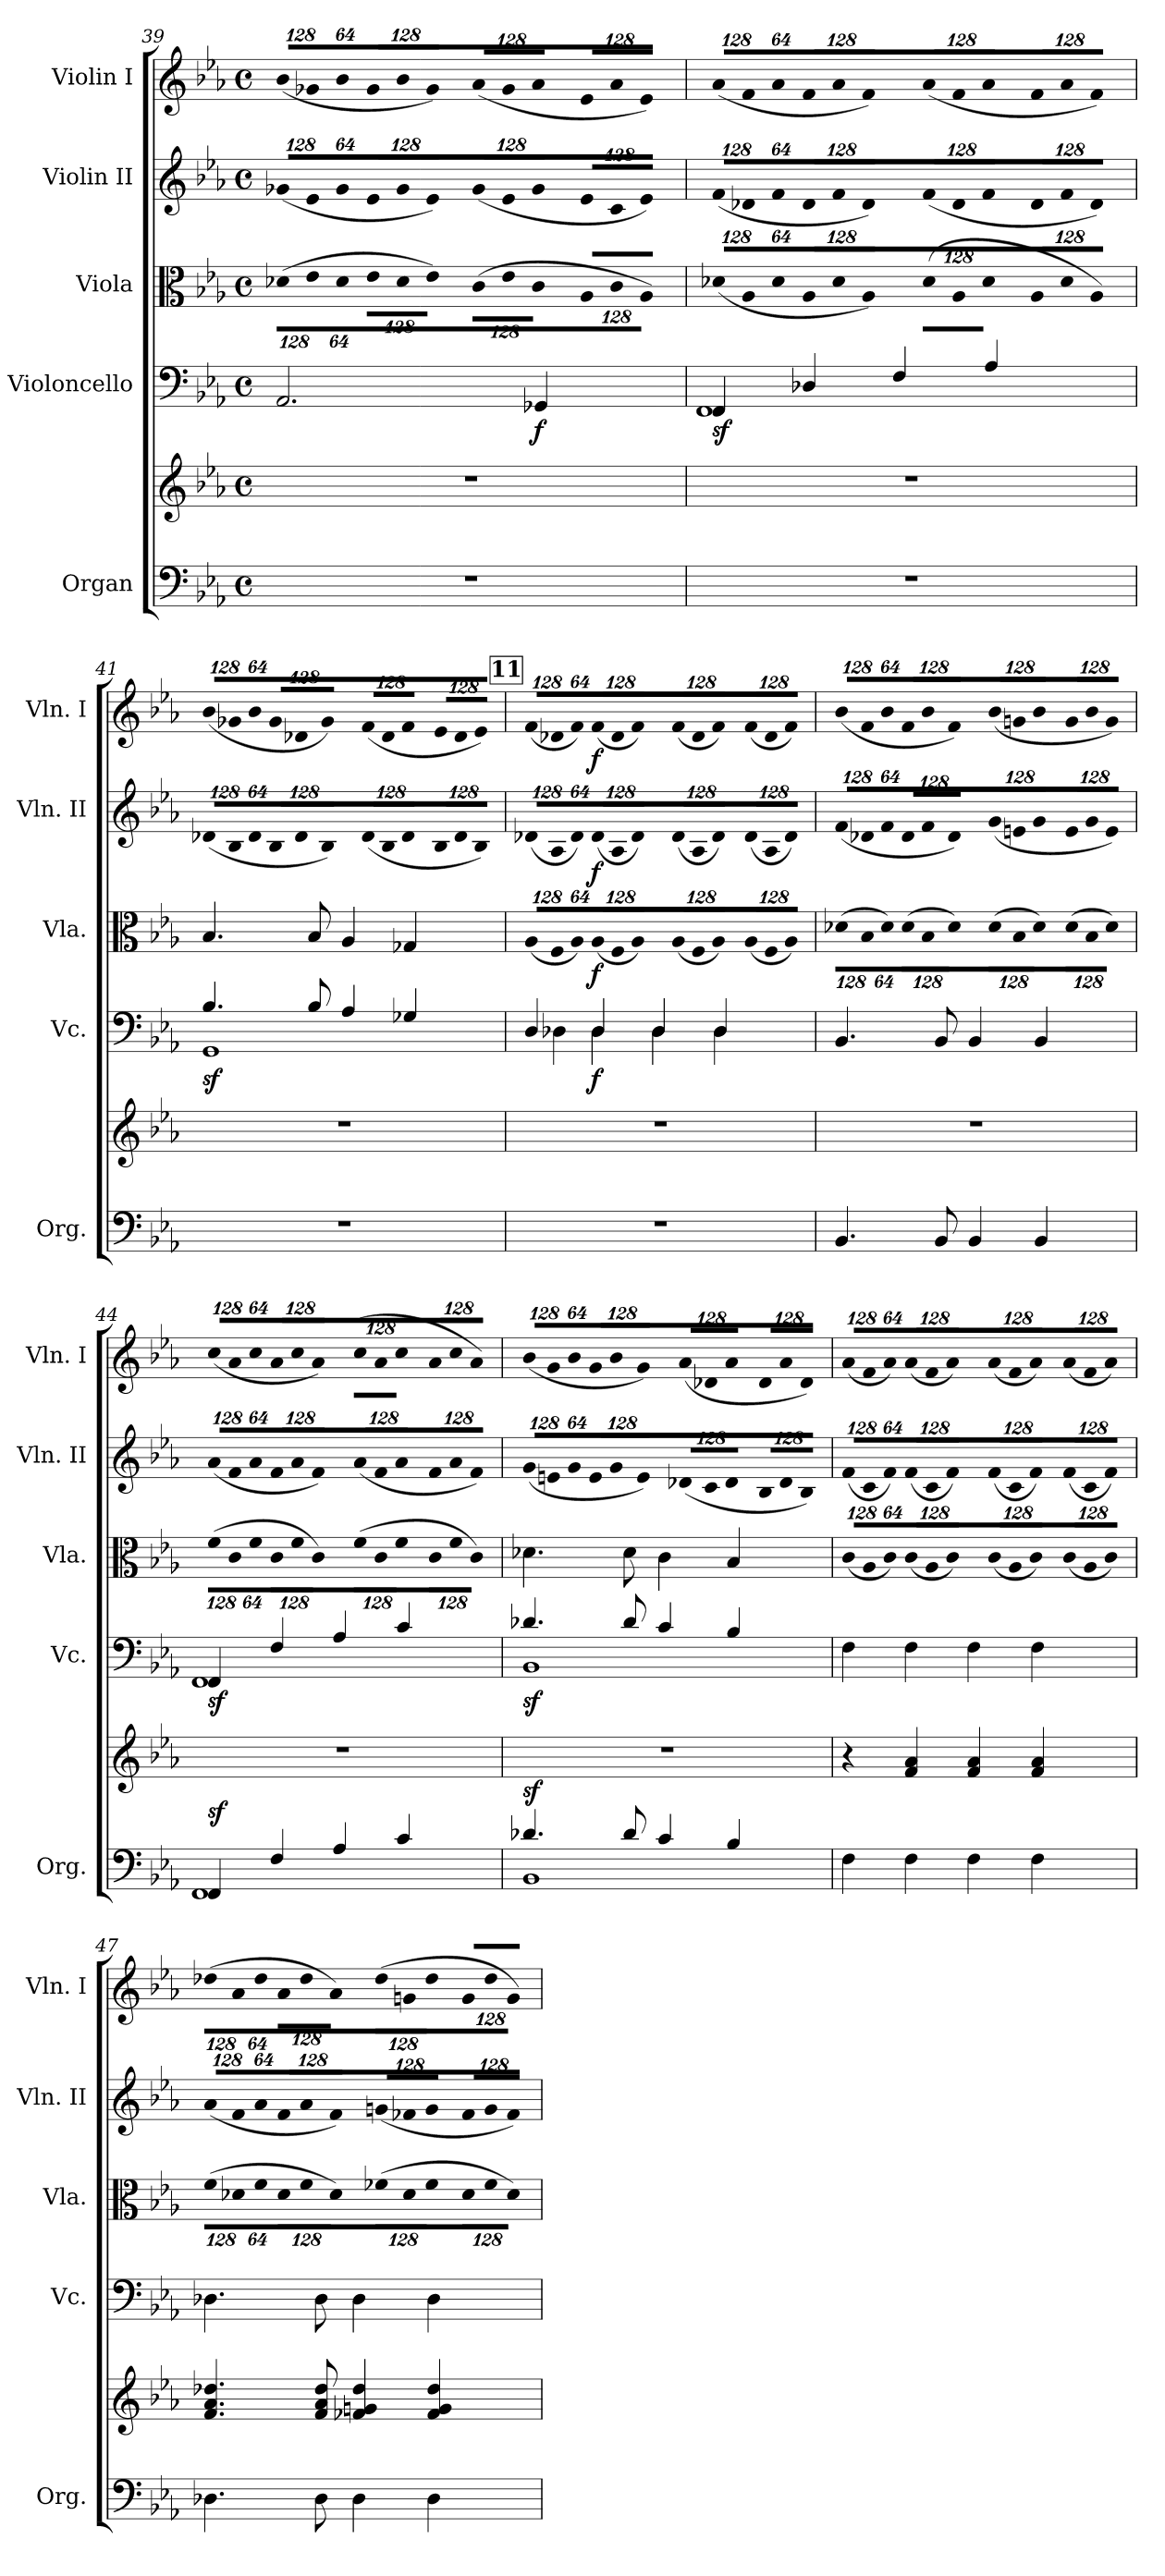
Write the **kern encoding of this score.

**kern	**kern	**dynam	**kern	**dynam	**kern	**dynam	**kern	**dynam	**kern	**dynam
*part5	*part5	*part5	*part4	*part4	*part3	*part3	*part2	*part2	*part1	*part1
*staff6	*staff5	*staff5/6	*staff4	*staff4	*staff3	*staff3	*staff2	*staff2	*staff1	*staff1
*I"Organ	*	*	*I"Violoncello	*	*I"Viola	*	*I"Violin II	*	*I"Violin I	*
*I'Org.	*	*	*I'Vc.	*	*I'Vla.	*	*I'Vln. II	*	*I'Vln. I	*
*clefF4	*clefG2	*	*clefF4	*	*clefC3	*	*clefG2	*	*clefG2	*
*k[b-e-a-]	*k[b-e-a-]	*	*k[b-e-a-]	*	*k[b-e-a-]	*	*k[b-e-a-]	*	*k[b-e-a-]	*
*E-:	*E-:	*	*E-:	*	*E-:	*	*E-:	*	*E-:	*
*M4/4	*M4/4	*	*M4/4	*	*M4/4	*	*M4/4	*	*M4/4	*
*met(c)	*met(c)	*	*met(c)	*	*met(c)	*	*met(c)	*	*met(c)	*
*	*	*	*	*	*Xbrackettup	*	*	*	*	*
=39	=39	=39	=39	=39	=39	=39	=39	=39	=39	=39
!	!	!	!	!	!LO:N:vis=8	!	!	!	!	!
*	*	*	*	*	*	*	*Xbrackettup	*	*	*
!	!	!	!	!	!	!	!LO:N:vis=8	!	!	!
*	*	*	*	*	*	*	*	*	*Xbrackettup	*
!	!	!	!	!	!	!	!	!	!LO:N:vis=8	!
1r	1r	.	2.AA-i/	.	(1024%85d-Xi\L	.	(1024%85g-Xi/L	.	(1024%85b-i/L	.
!	!	!	!	!	!LO:N:vis=8	!	!LO:N:vis=8	!	!LO:N:vis=8	!
.	.	.	.	.	1024%85e-i\	.	1024%85e-i/	.	1024%85g-Xi/	.
!	!	!	!	!	!LO:N:vis=8	!	!LO:N:vis=8	!	!LO:N:vis=8	!
.	.	.	.	.	512%43d-i\J	.	512%43g-i/J	.	512%43b-i/J	.
!	!	!	!	!	!LO:N:vis=8	!	!LO:N:vis=8	!	!LO:N:vis=8	!
.	.	.	.	.	1024%85e-i\L	.	1024%85e-i/L	.	1024%85g-i/L	.
!	!	!	!	!	!LO:N:vis=8	!	!LO:N:vis=8	!	!LO:N:vis=8	!
.	.	.	.	.	1024%85d-i\	.	1024%85g-i/	.	1024%85b-i/	.
!	!	!	!	!	!LO:N:vis=8	!	!LO:N:vis=8	!	!LO:N:vis=8	!
.	.	.	.	.	512%43e-i\J)	.	512%43e-i/J)	.	512%43g-i/J)	.
!	!	!	!	!	!LO:N:vis=8	!	!LO:N:vis=8	!	!LO:N:vis=8	!
.	.	.	.	.	(1024%85ci\L	.	(1024%85g-i/L	.	(1024%85a-i/L	.
!	!	!	!	!	!LO:N:vis=8	!	!LO:N:vis=8	!	!LO:N:vis=8	!
.	.	.	.	.	1024%85e-i\	.	1024%85e-i/	.	1024%85g-i/	.
!	!	!	!	!	!LO:N:vis=8	!	!LO:N:vis=8	!	!LO:N:vis=8	!
.	.	.	.	.	512%43ci\J	.	512%43g-i/J	.	512%43a-i/J	.
!	!	!	!	!	!LO:N:vis=8	!	!LO:N:vis=8	!	!LO:N:vis=8	!
.	.	.	4GG-Xi/	f	1024%85A-i/L	.	1024%85e-i/L	.	1024%85e-i/L	.
!	!	!	!	!	!LO:N:vis=8	!	!LO:N:vis=8	!	!LO:N:vis=8	!
.	.	.	.	.	1024%85ci/	.	1024%85ci/	.	1024%85a-i/	.
!	!	!	!	!	!LO:N:vis=8	!	!LO:N:vis=8	!	!LO:N:vis=8	!
.	.	.	.	.	512%43A-i/J)	.	512%43e-i/J)	.	512%43e-i/J)	.
!!LO:LB:g=z
=40	=40	=40	=40	=40	=40	=40	=40	=40	=40	=40
*	*	*	*^	*	*	*	*	*	*	*
!	!	!	!	!	!	!LO:N:vis=8	!	!LO:N:vis=8	!	!LO:N:vis=8	!
1r	1r	.	4FFi/	1FFi	sf	(1024%85d-Xi\L	.	(1024%85fi/L	.	(1024%85a-i/L	.
!	!	!	!	!	!	!LO:N:vis=8	!	!LO:N:vis=8	!	!LO:N:vis=8	!
.	.	.	.	.	.	1024%85A-i\	.	1024%85d-Xi/	.	1024%85fi/	.
!	!	!	!	!	!	!LO:N:vis=8	!	!LO:N:vis=8	!	!LO:N:vis=8	!
.	.	.	.	.	.	512%43d-i\J	.	512%43fi/J	.	512%43a-i/J	.
!	!	!	!	!	!	!LO:N:vis=8	!	!LO:N:vis=8	!	!LO:N:vis=8	!
.	.	.	4D-Xi/	.	.	1024%85A-i/L	.	1024%85d-i/L	.	1024%85fi/L	.
!	!	!	!	!	!	!LO:N:vis=8	!	!LO:N:vis=8	!	!LO:N:vis=8	!
.	.	.	.	.	.	1024%85d-i/	.	1024%85fi/	.	1024%85a-i/	.
!	!	!	!	!	!	!LO:N:vis=8	!	!LO:N:vis=8	!	!LO:N:vis=8	!
.	.	.	.	.	.	512%43A-i/J)	.	512%43d-i/J)	.	512%43fi/J)	.
!	!	!	!	!	!	!LO:N:vis=8	!	!LO:N:vis=8	!	!LO:N:vis=8	!
.	.	.	4Fi/	.	.	(1024%85d-i\L	.	(1024%85fi/L	.	(1024%85a-i/L	.
!	!	!	!	!	!	!LO:N:vis=8	!	!LO:N:vis=8	!	!LO:N:vis=8	!
.	.	.	.	.	.	1024%85A-i\	.	1024%85d-i/	.	1024%85fi/	.
!	!	!	!	!	!	!LO:N:vis=8	!	!LO:N:vis=8	!	!LO:N:vis=8	!
.	.	.	.	.	.	512%43d-i\J	.	512%43fi/J	.	512%43a-i/J	.
!	!	!	!	!	!	!LO:N:vis=8	!	!LO:N:vis=8	!	!LO:N:vis=8	!
.	.	.	4A-i/	.	.	1024%85A-i/L	.	1024%85d-i/L	.	1024%85fi/L	.
!	!	!	!	!	!	!LO:N:vis=8	!	!LO:N:vis=8	!	!LO:N:vis=8	!
.	.	.	.	.	.	1024%85d-i/	.	1024%85fi/	.	1024%85a-i/	.
!	!	!	!	!	!	!LO:N:vis=8	!	!LO:N:vis=8	!	!LO:N:vis=8	!
.	.	.	.	.	.	512%43A-i/J)	.	512%43d-i/J)	.	512%43fi/J)	.
=41	=41	=41	=41	=41	=41	=41	=41	=41	=41	=41	=41
!	!	!	!	!	!	!	!	!LO:N:vis=8	!	!LO:N:vis=8	!
1r	1r	.	4.B-i/	1GGi	sf	4.B-i/	.	(1024%85d-Xi/L	.	(1024%85b-i/L	.
!	!	!	!	!	!	!	!	!LO:N:vis=8	!	!LO:N:vis=8	!
.	.	.	.	.	.	.	.	1024%85B-i/	.	1024%85g-Xi/	.
!	!	!	!	!	!	!	!	!LO:N:vis=8	!	!LO:N:vis=8	!
.	.	.	.	.	.	.	.	512%43d-i/J	.	512%43b-i/J	.
!	!	!	!	!	!	!	!	!LO:N:vis=8	!	!LO:N:vis=8	!
.	.	.	.	.	.	.	.	1024%85B-i/L	.	1024%85g-i/L	.
!	!	!	!	!	!	!	!	!LO:N:vis=8	!	!LO:N:vis=8	!
.	.	.	.	.	.	.	.	1024%85d-i/	.	1024%85d-Xi/	.
.	.	.	8B-i/	.	.	8B-i/	.	.	.	.	.
!	!	!	!	!	!	!	!	!LO:N:vis=8	!	!LO:N:vis=8	!
.	.	.	.	.	.	.	.	512%43B-i/J)	.	512%43g-i/J)	.
!	!	!	!	!	!	!	!	!LO:N:vis=8	!	!LO:N:vis=8	!
.	.	.	4A-i/	.	.	4A-i/	.	(1024%85d-i/L	.	(1024%85fi/L	.
!	!	!	!	!	!	!	!	!LO:N:vis=8	!	!LO:N:vis=8	!
.	.	.	.	.	.	.	.	1024%85B-i/	.	1024%85d-i/	.
!	!	!	!	!	!	!	!	!LO:N:vis=8	!	!LO:N:vis=8	!
.	.	.	.	.	.	.	.	512%43d-i/J	.	512%43fi/J	.
!	!	!	!	!	!	!	!	!LO:N:vis=8	!	!LO:N:vis=8	!
.	.	.	4G-Xi/	.	.	4G-Xi/	.	1024%85B-i/L	.	1024%85e-i/L	.
!	!	!	!	!	!	!	!	!LO:N:vis=8	!	!LO:N:vis=8	!
.	.	.	.	.	.	.	.	1024%85d-i/	.	1024%85d-i/	.
!	!	!	!	!	!	!	!	!LO:N:vis=8	!	!LO:N:vis=8	!
.	.	.	.	.	.	.	.	512%43B-i/J)	.	512%43e-i/J)	.
!!LO:REH:place=s1:B:color=#000000:enc=box:fs=19.9975:t=11
=42	=42	=42	=42	=42	=42	=42	=42	=42	=42	=42	=42
!	!	!	!	!	!	!LO:N:vis=8	!	!LO:N:vis=8	!	!LO:N:vis=8	!
1r	1r	.	4Di/	4D-Xi\	.	(1024%85A-i/L	.	(1024%85d-Xi/L	.	(1024%85fi/L	.
!	!	!	!	!	!	!LO:N:vis=8	!	!LO:N:vis=8	!	!LO:N:vis=8	!
.	.	.	.	.	.	1024%85Fi/	.	1024%85A-i/	.	1024%85d-Xi/	.
!	!	!	!	!	!	!LO:N:vis=8	!	!LO:N:vis=8	!	!LO:N:vis=8	!
.	.	.	.	.	.	512%43A-i/J)	.	512%43d-i/J)	.	512%43fi/J)	.
!	!	!	!	!	!	!LO:N:vis=8	!	!LO:N:vis=8	!	!LO:N:vis=8	!
.	.	.	4D-i/	4D-i\	f	(1024%85A-i/L	f	(1024%85d-i/L	f	(1024%85fi/L	f
!	!	!	!	!	!	!LO:N:vis=8	!	!LO:N:vis=8	!	!LO:N:vis=8	!
.	.	.	.	.	.	1024%85Fi/	.	1024%85A-i/	.	1024%85d-i/	.
!	!	!	!	!	!	!LO:N:vis=8	!	!LO:N:vis=8	!	!LO:N:vis=8	!
.	.	.	.	.	.	512%43A-i/J)	.	512%43d-i/J)	.	512%43fi/J)	.
!	!	!	!	!	!	!LO:N:vis=8	!	!LO:N:vis=8	!	!LO:N:vis=8	!
.	.	.	4D-i/	4D-i\	.	(1024%85A-i/L	.	(1024%85d-i/L	.	(1024%85fi/L	.
!	!	!	!	!	!	!LO:N:vis=8	!	!LO:N:vis=8	!	!LO:N:vis=8	!
.	.	.	.	.	.	1024%85Fi/	.	1024%85A-i/	.	1024%85d-i/	.
!	!	!	!	!	!	!LO:N:vis=8	!	!LO:N:vis=8	!	!LO:N:vis=8	!
.	.	.	.	.	.	512%43A-i/J)	.	512%43d-i/J)	.	512%43fi/J)	.
!	!	!	!	!	!	!LO:N:vis=8	!	!LO:N:vis=8	!	!LO:N:vis=8	!
.	.	.	4D-i/	4D-i\	.	(1024%85A-i/L	.	(1024%85d-i/L	.	(1024%85fi/L	.
!	!	!	!	!	!	!LO:N:vis=8	!	!LO:N:vis=8	!	!LO:N:vis=8	!
.	.	.	.	.	.	1024%85Fi/	.	1024%85A-i/	.	1024%85d-i/	.
!	!	!	!	!	!	!LO:N:vis=8	!	!LO:N:vis=8	!	!LO:N:vis=8	!
.	.	.	.	.	.	512%43A-i/J)	.	512%43d-i/J)	.	512%43fi/J)	.
*	*	*	*v	*v	*	*	*	*	*	*	*
!!LO:PB:g=z
=43	=43	=43	=43	=43	=43	=43	=43	=43	=43	=43
!	!	!	!	!	!LO:N:vis=8	!	!LO:N:vis=8	!	!LO:N:vis=8	!
4.BB-i/	1r	.	4.BB-i/	.	(1024%85d-Xi\L	.	(1024%85fi/L	.	(1024%85b-i/L	.
!	!	!	!	!	!LO:N:vis=8	!	!LO:N:vis=8	!	!LO:N:vis=8	!
.	.	.	.	.	1024%85B-i\	.	1024%85d-Xi/	.	1024%85fi/	.
!	!	!	!	!	!LO:N:vis=8	!	!LO:N:vis=8	!	!LO:N:vis=8	!
.	.	.	.	.	512%43d-i\J)	.	512%43fi/J	.	512%43b-i/J	.
!	!	!	!	!	!LO:N:vis=8	!	!LO:N:vis=8	!	!LO:N:vis=8	!
.	.	.	.	.	(1024%85d-i\L	.	1024%85d-i/L	.	1024%85fi/L	.
!	!	!	!	!	!LO:N:vis=8	!	!LO:N:vis=8	!	!LO:N:vis=8	!
.	.	.	.	.	1024%85B-i\	.	1024%85fi/	.	1024%85b-i/	.
8BB-i/	.	.	8BB-i/	.	.	.	.	.	.	.
!	!	!	!	!	!LO:N:vis=8	!	!LO:N:vis=8	!	!LO:N:vis=8	!
.	.	.	.	.	512%43d-i\J)	.	512%43d-i/J)	.	512%43fi/J)	.
!	!	!	!	!	!LO:N:vis=8	!	!LO:N:vis=8	!	!LO:N:vis=8	!
4BB-i/	.	.	4BB-i/	.	(1024%85d-i\L	.	(1024%85gi/L	.	(1024%85b-i/L	.
!	!	!	!	!	!LO:N:vis=8	!	!LO:N:vis=8	!	!LO:N:vis=8	!
.	.	.	.	.	1024%85B-i\	.	1024%85eni/	.	1024%85gni/	.
!	!	!	!	!	!LO:N:vis=8	!	!LO:N:vis=8	!	!LO:N:vis=8	!
.	.	.	.	.	512%43d-i\J)	.	512%43gi/J	.	512%43b-i/J	.
!	!	!	!	!	!LO:N:vis=8	!	!LO:N:vis=8	!	!LO:N:vis=8	!
4BB-i/	.	.	4BB-i/	.	(1024%85d-i\L	.	1024%85ei/L	.	1024%85gi/L	.
!	!	!	!	!	!LO:N:vis=8	!	!LO:N:vis=8	!	!LO:N:vis=8	!
.	.	.	.	.	1024%85B-i\	.	1024%85gi/	.	1024%85b-i/	.
!	!	!	!	!	!LO:N:vis=8	!	!LO:N:vis=8	!	!LO:N:vis=8	!
.	.	.	.	.	512%43d-i\J)	.	512%43ei/J)	.	512%43gi/J)	.
=44	=44	=44	=44	=44	=44	=44	=44	=44	=44	=44
*^	*	*	*^	*	*	*	*	*	*	*
!	!	!	!	!	!	!	!LO:N:vis=8	!	!LO:N:vis=8	!	!LO:N:vis=8	!
4FFi/	1FFi	1r	sf	4FFi/	1FFi	sf	(1024%85fi\L	.	(1024%85a-i/L	.	(1024%85cci\L	.
!	!	!	!	!	!	!	!LO:N:vis=8	!	!LO:N:vis=8	!	!LO:N:vis=8	!
.	.	.	.	.	.	.	1024%85ci\	.	1024%85fi/	.	1024%85a-i\	.
!	!	!	!	!	!	!	!LO:N:vis=8	!	!LO:N:vis=8	!	!LO:N:vis=8	!
.	.	.	.	.	.	.	512%43fi\J	.	512%43a-i/J	.	512%43cci\J	.
!	!	!	!	!	!	!	!LO:N:vis=8	!	!LO:N:vis=8	!	!LO:N:vis=8	!
4Fi/	.	.	.	4Fi/	.	.	1024%85ci\L	.	1024%85fi/L	.	1024%85a-i/L	.
!	!	!	!	!	!	!	!LO:N:vis=8	!	!LO:N:vis=8	!	!LO:N:vis=8	!
.	.	.	.	.	.	.	1024%85fi\	.	1024%85a-i/	.	1024%85cci/	.
!	!	!	!	!	!	!	!LO:N:vis=8	!	!LO:N:vis=8	!	!LO:N:vis=8	!
.	.	.	.	.	.	.	512%43ci\J)	.	512%43fi/J)	.	512%43a-i/J)	.
!	!	!	!	!	!	!	!LO:N:vis=8	!	!LO:N:vis=8	!	!LO:N:vis=8	!
4A-i/	.	.	.	4A-i/	.	.	(1024%85fi\L	.	(1024%85a-i/L	.	(1024%85cci\L	.
!	!	!	!	!	!	!	!LO:N:vis=8	!	!LO:N:vis=8	!	!LO:N:vis=8	!
.	.	.	.	.	.	.	1024%85ci\	.	1024%85fi/	.	1024%85a-i\	.
!	!	!	!	!	!	!	!LO:N:vis=8	!	!LO:N:vis=8	!	!LO:N:vis=8	!
.	.	.	.	.	.	.	512%43fi\J	.	512%43a-i/J	.	512%43cci\J	.
!	!	!	!	!	!	!	!LO:N:vis=8	!	!LO:N:vis=8	!	!LO:N:vis=8	!
4ci/	.	.	.	4ci/	.	.	1024%85ci\L	.	1024%85fi/L	.	1024%85a-i/L	.
!	!	!	!	!	!	!	!LO:N:vis=8	!	!LO:N:vis=8	!	!LO:N:vis=8	!
.	.	.	.	.	.	.	1024%85fi\	.	1024%85a-i/	.	1024%85cci/	.
!	!	!	!	!	!	!	!LO:N:vis=8	!	!LO:N:vis=8	!	!LO:N:vis=8	!
.	.	.	.	.	.	.	512%43ci\J)	.	512%43fi/J)	.	512%43a-i/J)	.
=45	=45	=45	=45	=45	=45	=45	=45	=45	=45	=45	=45	=45
!	!	!	!	!	!	!	!	!	!LO:N:vis=8	!	!LO:N:vis=8	!
4.d-Xi/	1BB-i	1r	sf	4.d-Xi/	1BB-i	sf	4.d-Xi\	.	(1024%85gi/L	.	(1024%85b-i/L	.
!	!	!	!	!	!	!	!	!	!LO:N:vis=8	!	!LO:N:vis=8	!
.	.	.	.	.	.	.	.	.	1024%85eni/	.	1024%85gi/	.
!	!	!	!	!	!	!	!	!	!LO:N:vis=8	!	!LO:N:vis=8	!
.	.	.	.	.	.	.	.	.	512%43gi/J	.	512%43b-i/J	.
!	!	!	!	!	!	!	!	!	!LO:N:vis=8	!	!LO:N:vis=8	!
.	.	.	.	.	.	.	.	.	1024%85ei/L	.	1024%85gi/L	.
!	!	!	!	!	!	!	!	!	!LO:N:vis=8	!	!LO:N:vis=8	!
.	.	.	.	.	.	.	.	.	1024%85gi/	.	1024%85b-i/	.
8d-i/	.	.	.	8d-i/	.	.	8d-i\	.	.	.	.	.
!	!	!	!	!	!	!	!	!	!LO:N:vis=8	!	!LO:N:vis=8	!
.	.	.	.	.	.	.	.	.	512%43ei/J)	.	512%43gi/J)	.
!	!	!	!	!	!	!	!	!	!LO:N:vis=8	!	!LO:N:vis=8	!
4ci/	.	.	.	4ci/	.	.	4ci\	.	(1024%85d-Xi/L	.	(1024%85a-i/L	.
!	!	!	!	!	!	!	!	!	!LO:N:vis=8	!	!LO:N:vis=8	!
.	.	.	.	.	.	.	.	.	1024%85ci/	.	1024%85d-Xi/	.
!	!	!	!	!	!	!	!	!	!LO:N:vis=8	!	!LO:N:vis=8	!
.	.	.	.	.	.	.	.	.	512%43d-i/J	.	512%43a-i/J	.
!	!	!	!	!	!	!	!	!	!LO:N:vis=8	!	!LO:N:vis=8	!
4B-i/	.	.	.	4B-i/	.	.	4B-i/	.	1024%85B-i/L	.	1024%85d-i/L	.
!	!	!	!	!	!	!	!	!	!LO:N:vis=8	!	!LO:N:vis=8	!
.	.	.	.	.	.	.	.	.	1024%85d-i/	.	1024%85a-i/	.
!	!	!	!	!	!	!	!	!	!LO:N:vis=8	!	!LO:N:vis=8	!
.	.	.	.	.	.	.	.	.	512%43B-i/J)	.	512%43d-i/J)	.
*v	*v	*	*	*v	*v	*	*	*	*	*	*	*
!!LO:LB:g=z
=46	=46	=46	=46	=46	=46	=46	=46	=46	=46	=46
!	!	!	!	!	!LO:N:vis=8	!	!LO:N:vis=8	!	!LO:N:vis=8	!
4Fi\	4r	.	4Fi\	.	(1024%85ci/L	.	(1024%85fi/L	.	(1024%85a-i/L	.
!	!	!	!	!	!LO:N:vis=8	!	!LO:N:vis=8	!	!LO:N:vis=8	!
.	.	.	.	.	1024%85A-i/	.	1024%85ci/	.	1024%85fi/	.
!	!	!	!	!	!LO:N:vis=8	!	!LO:N:vis=8	!	!LO:N:vis=8	!
.	.	.	.	.	512%43ci/J)	.	512%43fi/J)	.	512%43a-i/J)	.
!	!	!	!	!	!LO:N:vis=8	!	!LO:N:vis=8	!	!LO:N:vis=8	!
4Fi\	4fi/ 4a-i	.	4Fi\	.	(1024%85ci/L	.	(1024%85fi/L	.	(1024%85a-i/L	.
!	!	!	!	!	!LO:N:vis=8	!	!LO:N:vis=8	!	!LO:N:vis=8	!
.	.	.	.	.	1024%85A-i/	.	1024%85ci/	.	1024%85fi/	.
!	!	!	!	!	!LO:N:vis=8	!	!LO:N:vis=8	!	!LO:N:vis=8	!
.	.	.	.	.	512%43ci/J)	.	512%43fi/J)	.	512%43a-i/J)	.
!	!	!	!	!	!LO:N:vis=8	!	!LO:N:vis=8	!	!LO:N:vis=8	!
4Fi\	4fi/ 4a-i	.	4Fi\	.	(1024%85ci/L	.	(1024%85fi/L	.	(1024%85a-i/L	.
!	!	!	!	!	!LO:N:vis=8	!	!LO:N:vis=8	!	!LO:N:vis=8	!
.	.	.	.	.	1024%85A-i/	.	1024%85ci/	.	1024%85fi/	.
!	!	!	!	!	!LO:N:vis=8	!	!LO:N:vis=8	!	!LO:N:vis=8	!
.	.	.	.	.	512%43ci/J)	.	512%43fi/J)	.	512%43a-i/J)	.
!	!	!	!	!	!LO:N:vis=8	!	!LO:N:vis=8	!	!LO:N:vis=8	!
4Fi\	4fi/ 4a-i	.	4Fi\	.	(1024%85ci/L	.	(1024%85fi/L	.	(1024%85a-i/L	.
!	!	!	!	!	!LO:N:vis=8	!	!LO:N:vis=8	!	!LO:N:vis=8	!
.	.	.	.	.	1024%85A-i/	.	1024%85ci/	.	1024%85fi/	.
!	!	!	!	!	!LO:N:vis=8	!	!LO:N:vis=8	!	!LO:N:vis=8	!
.	.	.	.	.	512%43ci/J)	.	512%43fi/J)	.	512%43a-i/J)	.
=47	=47	=47	=47	=47	=47	=47	=47	=47	=47	=47
!	!	!	!	!	!LO:N:vis=8	!	!LO:N:vis=8	!	!LO:N:vis=8	!
4.D-Xi\	4.fi/ 4.a-i 4.dd-Xi	.	4.D-Xi\	.	(1024%85fi\L	.	(1024%85a-i/L	.	(1024%85dd-Xi\L	.
!	!	!	!	!	!LO:N:vis=8	!	!LO:N:vis=8	!	!LO:N:vis=8	!
.	.	.	.	.	1024%85d-Xi\	.	1024%85fi/	.	1024%85a-i\	.
!	!	!	!	!	!LO:N:vis=8	!	!LO:N:vis=8	!	!LO:N:vis=8	!
.	.	.	.	.	512%43fi\J	.	512%43a-i/J	.	512%43dd-i\J	.
!	!	!	!	!	!LO:N:vis=8	!	!LO:N:vis=8	!	!LO:N:vis=8	!
.	.	.	.	.	1024%85d-i\L	.	1024%85fi/L	.	1024%85a-i\L	.
!	!	!	!	!	!LO:N:vis=8	!	!LO:N:vis=8	!	!LO:N:vis=8	!
.	.	.	.	.	1024%85fi\	.	1024%85a-i/	.	1024%85dd-i\	.
8D-i\	8fi/ 8a-i 8dd-i	.	8D-i\	.	.	.	.	.	.	.
!	!	!	!	!	!LO:N:vis=8	!	!LO:N:vis=8	!	!LO:N:vis=8	!
.	.	.	.	.	512%43d-i\J)	.	512%43fi/J)	.	512%43a-i\J)	.
!	!	!	!	!	!LO:N:vis=8	!	!LO:N:vis=8	!	!LO:N:vis=8	!
4D-i\	4f-Xi/ 4gni 4dd-i	.	4D-i\	.	(1024%85f-Xi\L	.	(1024%85gni/L	.	(1024%85dd-i\L	.
!	!	!	!	!	!LO:N:vis=8	!	!LO:N:vis=8	!	!LO:N:vis=8	!
.	.	.	.	.	1024%85d-i\	.	1024%85f-Xi/	.	1024%85gni\	.
!	!	!	!	!	!LO:N:vis=8	!	!LO:N:vis=8	!	!LO:N:vis=8	!
.	.	.	.	.	512%43f-i\J	.	512%43gi/J	.	512%43dd-i\J	.
!	!	!	!	!	!LO:N:vis=8	!	!LO:N:vis=8	!	!LO:N:vis=8	!
4D-i\	4f-i/ 4gi 4dd-i	.	4D-i\	.	1024%85d-i\L	.	1024%85f-i/L	.	1024%85gi/L	.
!	!	!	!	!	!LO:N:vis=8	!	!LO:N:vis=8	!	!LO:N:vis=8	!
.	.	.	.	.	1024%85f-i\	.	1024%85gi/	.	1024%85dd-i/	.
!	!	!	!	!	!LO:N:vis=8	!	!LO:N:vis=8	!	!LO:N:vis=8	!
.	.	.	.	.	512%43d-i\J)	.	512%43f-i/J)	.	512%43gi/J)	.
=	=	=	=	=	=	=	=	=	=	=
*-	*-	*-	*-	*-	*-	*-	*-	*-	*-	*-
